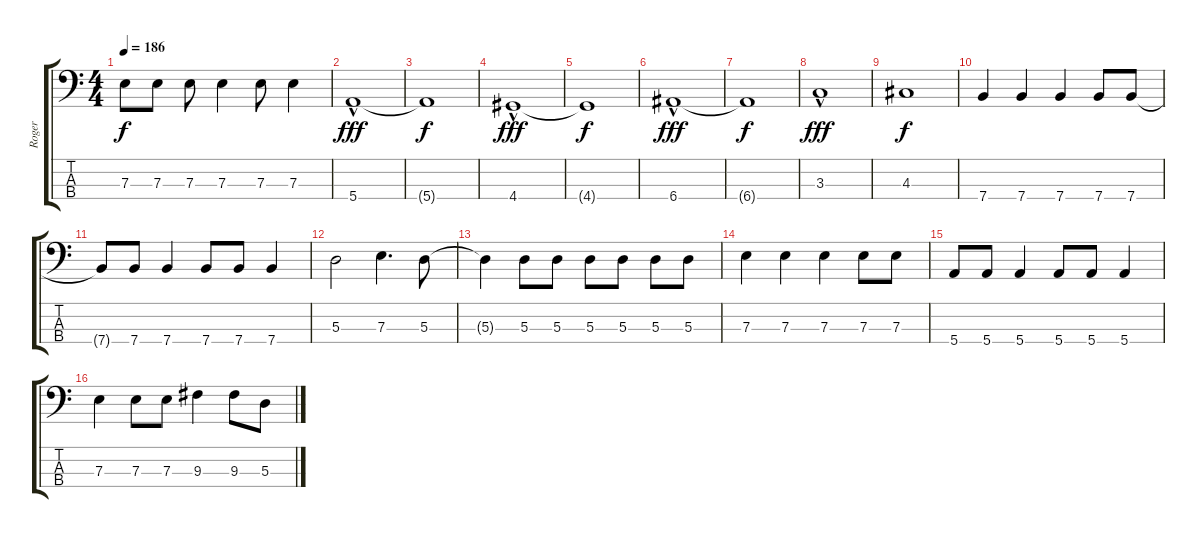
\track ("Roger" "Roger") {instrument electricbassfinger}
\staff {score tabs}
\tuning (G2 D2 A1 E1) {hide}
\ts (4 4)
\tempo 186
\clef f4
\ks c
7.3.8{dy f} 7.3.8 7.3.8 7.3.4 7.3.8 7.3.4 |
5.4{hac}.1{dy fff} |
5.4{t}.1{dy f} |
4.4{hac}.1{dy fff} |
4.4{t}.1{dy f} |
6.4{hac}.1{dy fff} |
6.4{t}.1{dy f} |
3.3{hac}.1{dy fff} |
4.3.1{dy f} |
7.4.4 7.4.4 7.4.4 7.4.8 7.4.8 |
7.4{t}.8 7.4.8 7.4.4 7.4.8 7.4.8 7.4.4 |
5.3.2 7.3.4{d} 5.3.8 |
5.3{t}.4 5.3.8 5.3.8 5.3.8 5.3.8 5.3.8 5.3.8 |
7.3.4 7.3.4 7.3.4 7.3.8 7.3.8 |
5.4.8 5.4.8 5.4.4 5.4.8 5.4.8 5.4.4 |
7.3.4 7.3.8 7.3.8 9.3.4 9.3.8 5.3.8
